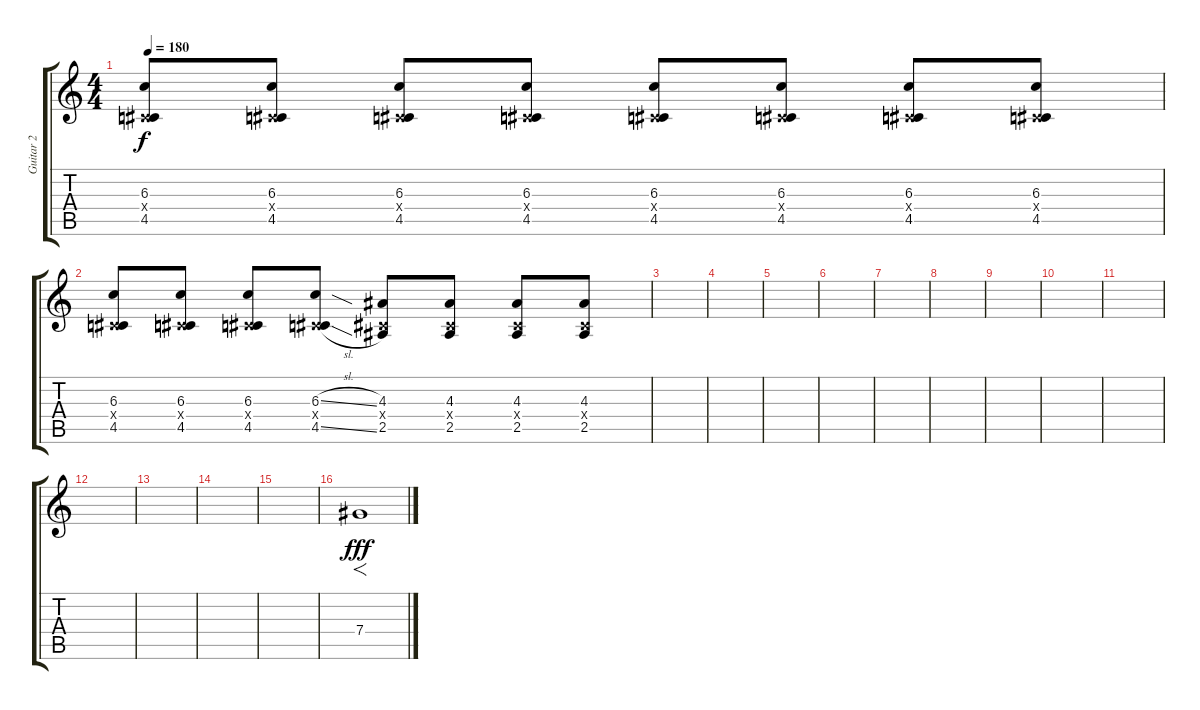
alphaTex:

\track ("Guitar 2" "Guitar 2") {instrument distortionguitar}
\staff {score tabs}
\tuning (Eb4 Bb3 Gb3 Db3 Ab2 Db2) {hide}
\ts (4 4)
\tempo 180
\clef g2
\ks c
(6.3 0.4{x} 4.5).8{dy f} (6.3 0.4{x} 4.5).8 (6.3 0.4{x} 4.5).8 (6.3 0.4{x} 4.5).8 (6.3 0.4{x} 4.5).8 (6.3 0.4{x} 4.5).8 (6.3 0.4{x} 4.5).8 (6.3 0.4{x} 4.5).8 |
(6.3 0.4{x} 4.5).8 (6.3 0.4{x} 4.5).8 (6.3 0.4{x} 4.5).8 (6.3{sl} 0.4{x} 4.5{sl}).8 (4.3 0.4{x} 2.5).8 (4.3 0.4{x} 2.5).8 (4.3 0.4{x} 2.5).8 (4.3 0.4{x} 2.5).8 |
|
|
|
|
|
|
|
|
|
|
|
|
|
7.4.1{f dy fff}
